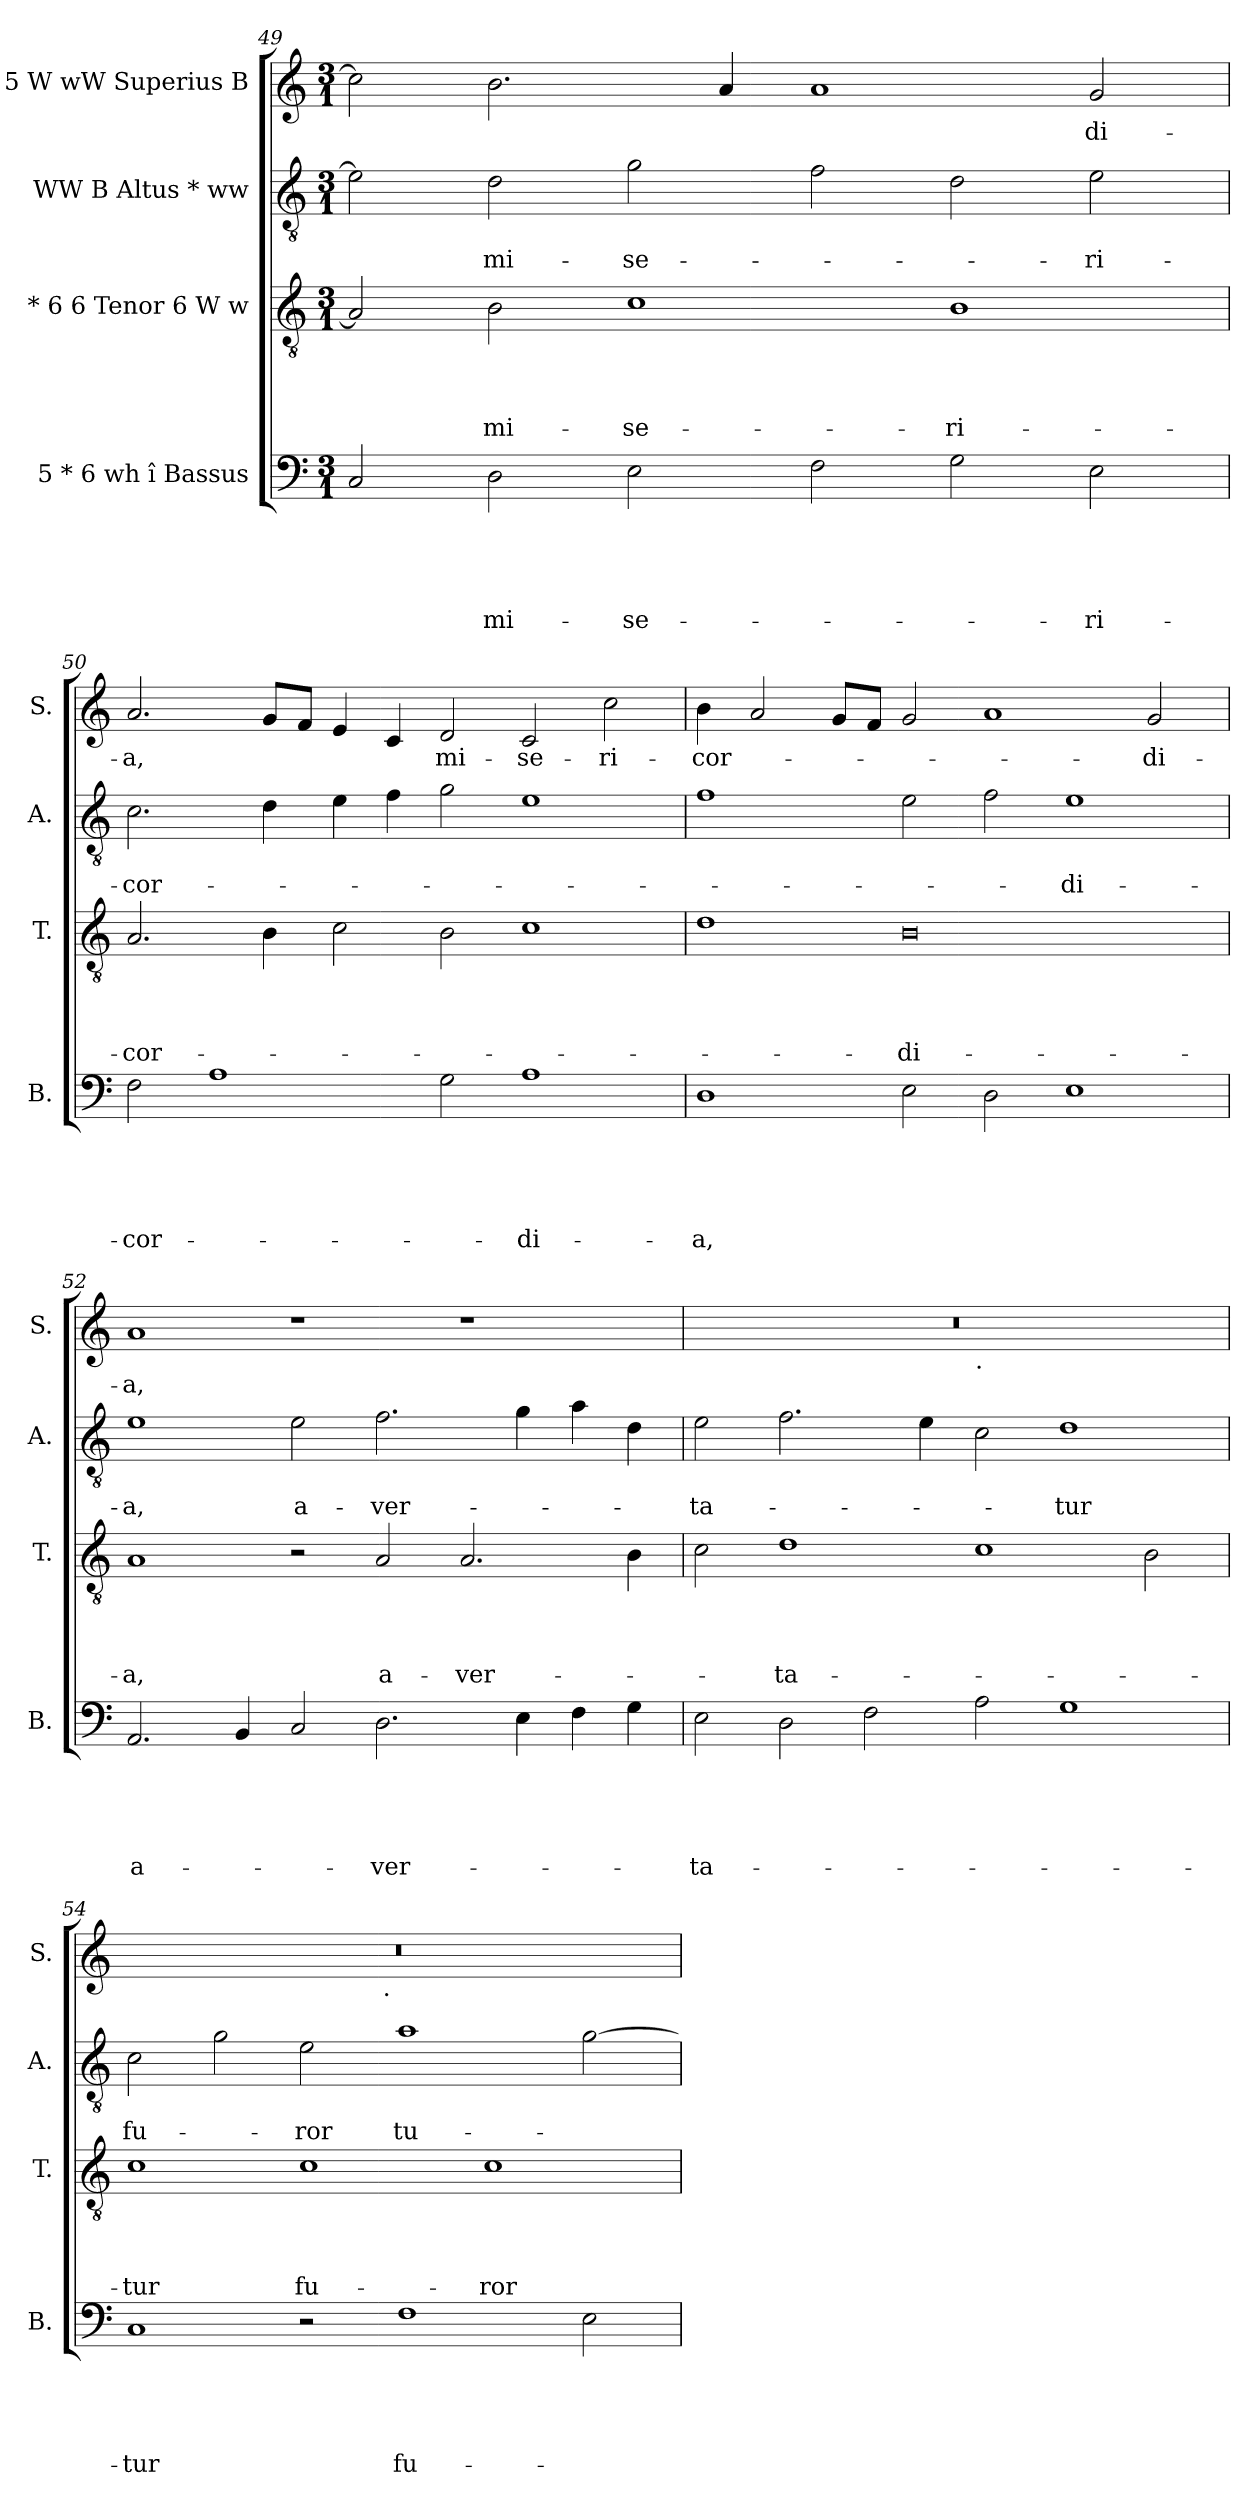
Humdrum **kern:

**kern	**text	**text	**text	**text	**text	**kern	**text	**text	**text	**text	**kern	**text	**text	**kern	**text
*part4	*part4	*part4	*part4	*part4	*part4	*part3	*part3	*part3	*part3	*part3	*part2	*part2	*part2	*part1	*part1
*staff4	*staff4	*staff4	*staff4	*staff4	*staff4	*staff3	*staff3	*staff3	*staff3	*staff3	*staff2	*staff2	*staff2	*staff1	*staff1
*I"5 * 6 wh î Bassus	*	*	*	*	*	*I"* 6 6 Tenor 6 W w	*	*	*	*	*I"WW B Altus * ww	*	*	*I"* 5 W wW Superius B	*
*I'B.	*	*	*	*	*	*I'T.	*	*	*	*	*I'A.	*	*	*I'S.	*
*clefF4	*	*	*	*	*	*clefGv2	*	*	*	*	*clefGv2	*	*	*clefG2	*
*k[]	*	*	*	*	*	*k[]	*	*	*	*	*k[]	*	*	*k[]	*
*C:	*	*	*	*	*	*C:	*	*	*	*	*C:	*	*	*C:	*
*M3/1	*	*	*	*	*	*M3/1	*	*	*	*	*M3/1	*	*	*M3/1	*
=49	=49	=49	=49	=49	=49	=49	=49	=49	=49	=49	=49	=49	=49	=49	=49
2C/	.	.	.	.	.	2A/]	.	.	.	.	2e\]	.	.	2cc\]	.
!	!	!	!	!	!LO:LY:b	!	!	!	!	!LO:LY:b	!	!	!LO:LY:b	!	!
2D\	.	.	.	.	mi-	2B\	.	.	.	mi-	2d\	.	mi-	2.b\	.
!	!	!	!	!	!LO:LY:b	!	!	!	!	!LO:LY:b	!	!	!LO:LY:b	!	!
2E\	.	.	.	.	-se-	1c	.	.	.	-se-	2g\	.	-se-	.	.
.	.	.	.	.	.	.	.	.	.	.	.	.	.	4a/	.
2F\	.	.	.	.	.	.	.	.	.	.	2f\	.	.	1a	.
!	!	!	!	!	!	!	!	!	!	!LO:LY:b	!	!	!	!	!
2G\	.	.	.	.	.	1B	.	.	.	-ri-	2d\	.	.	.	.
!	!	!	!	!	!LO:LY:b	!	!	!	!	!	!	!	!LO:LY:b	!	!LO:LY:b
2E\	.	.	.	.	-ri-	.	.	.	.	.	2e\	.	-ri-	2g/	-di-
=50	=50	=50	=50	=50	=50	=50	=50	=50	=50	=50	=50	=50	=50	=50	=50
!	!	!	!	!	!LO:LY:b	!	!	!	!	!LO:LY:b	!	!	!LO:LY:b	!	!LO:LY:b
2F\	.	.	.	.	-cor-	2.A/	.	.	.	-cor-	2.c\	.	-cor-	2.a/	-a,
1A	.	.	.	.	.	.	.	.	.	.	.	.	.	.	.
.	.	.	.	.	.	4B\	.	.	.	.	4d\	.	.	8g/L	.
.	.	.	.	.	.	.	.	.	.	.	.	.	.	8f/J	.
.	.	.	.	.	.	2c\	.	.	.	.	4e\	.	.	4e/	.
.	.	.	.	.	.	.	.	.	.	.	4f\	.	.	4c/	.
!	!	!	!	!	!	!	!	!	!	!	!	!	!	!	!LO:LY:b
2G\	.	.	.	.	.	2B\	.	.	.	.	2g\	.	.	2d/	mi-
!	!	!	!	!	!LO:LY:b	!	!	!	!	!	!	!	!	!	!LO:LY:b
1A	.	.	.	.	-di-	1c	.	.	.	.	1e	.	.	2c/	-se-
!	!	!	!	!	!	!	!	!	!	!	!	!	!	!	!LO:LY:b
.	.	.	.	.	.	.	.	.	.	.	.	.	.	2cc\	-ri-
!!LO:LB:g=z
=51	=51	=51	=51	=51	=51	=51	=51	=51	=51	=51	=51	=51	=51	=51	=51
!	!	!	!	!	!LO:LY:b	!	!	!	!	!	!	!	!	!	!LO:LY:b
1D	.	.	.	.	-a,	1d	.	.	.	.	1f	.	.	4b\	-cor-
.	.	.	.	.	.	.	.	.	.	.	.	.	.	2a/	.
.	.	.	.	.	.	.	.	.	.	.	.	.	.	8g/L	.
.	.	.	.	.	.	.	.	.	.	.	.	.	.	8f/J	.
!	!	!	!	!	!	!	!	!	!	!LO:LY:b:rj	!	!	!	!	!
2E\	.	.	.	.	.	0B	.	.	.	-di-	2e\	.	.	2g/	.
2D\	.	.	.	.	.	.	.	.	.	.	2f\	.	.	1a	.
!	!	!	!	!	!	!	!	!	!	!	!	!	!LO:LY:b	!	!
1E	.	.	.	.	.	.	.	.	.	.	1e	.	-di-	.	.
!	!	!	!	!	!	!	!	!	!	!	!	!	!	!	!LO:LY:b
.	.	.	.	.	.	.	.	.	.	.	.	.	.	2g/	-di-
=52	=52	=52	=52	=52	=52	=52	=52	=52	=52	=52	=52	=52	=52	=52	=52
!	!	!	!	!	!LO:LY:b	!	!	!	!	!LO:LY:b	!	!	!LO:LY:b	!	!LO:LY:b
2.AA/	.	.	.	.	a-	1A	.	.	.	-a,	1e	.	-a,	1a	-a,
4BB/	.	.	.	.	.	.	.	.	.	.	.	.	.	.	.
!	!	!	!	!	!	!	!	!	!	!	!	!	!LO:LY:b	!	!
2C/	.	.	.	.	.	2r	.	.	.	.	2e\	.	a-	1r	.
!	!	!	!	!	!LO:LY:b	!	!	!	!	!LO:LY:b	!	!	!LO:LY:b	!	!
2.D\	.	.	.	.	-ver-	2A/	.	.	.	a-	2.f\	.	-ver-	.	.
!	!	!	!	!	!	!	!	!	!	!LO:LY:b	!	!	!	!	!
.	.	.	.	.	.	2.A/	.	.	.	-ver-	.	.	.	1r	.
4E\	.	.	.	.	.	.	.	.	.	.	4g\	.	.	.	.
4F\	.	.	.	.	.	.	.	.	.	.	4a\	.	.	.	.
4G\	.	.	.	.	.	4B\	.	.	.	.	4d\	.	.	.	.
=53	=53	=53	=53	=53	=53	=53	=53	=53	=53	=53	=53	=53	=53	=53	=53
!	!	!	!	!	!LO:LY:b	!	!	!	!	!	!	!	!LO:LY:b	!	!
*	*	*	*	*	*	*	*	*	*	*	*	*	*	*^	*
2E\	.	.	.	.	-ta-	2c\	.	.	.	.	2e\	.	-ta-	0.r	1.ryy	.
!	!	!	!	!	!	!	!	!	!	!LO:LY:b	!	!	!	!	!	!
2D\	.	.	.	.	.	1d	.	.	.	-ta-	2.f\	.	.	.	.	.
2F\	.	.	.	.	.	.	.	.	.	.	.	.	.	.	.	.
.	.	.	.	.	.	.	.	.	.	.	4e\	.	.	.	.	.
!	!	!	!	!	!	!	!	!	!	!	!	!	!	!	!LO:TX:b:t=.	!
2A\	.	.	.	.	.	1c	.	.	.	.	2c\	.	.	.	1.ryy	.
!	!	!	!	!	!	!	!	!	!	!	!	!	!LO:LY:b	!	!	!
1G	.	.	.	.	.	.	.	.	.	.	1d	.	-tur	.	.	.
.	.	.	.	.	.	2B\	.	.	.	.	.	.	.	.	.	.
=54	=54	=54	=54	=54	=54	=54	=54	=54	=54	=54	=54	=54	=54	=54	=54	=54
!	!	!	!	!	!LO:LY:b	!	!	!	!	!LO:LY:b	!	!	!LO:LY:b	!	!	!
1C	.	.	.	.	-tur	1c	.	.	.	-tur	2c\	.	fu-	0.r	1ryy	.
.	.	.	.	.	.	.	.	.	.	.	2g\	.	.	.	.	.
!	!	!	!	!	!	!	!	!	!	!LO:LY:b	!	!	!LO:LY:b	!	!	!
2r	.	.	.	.	.	1c	.	.	.	fu-	2e\	.	-ror	.	4...ryy	.
!	!	!	!	!	!	!	!	!	!	!	!	!	!	!	!LO:TX:b:t=.	!
.	.	.	.	.	.	.	.	.	.	.	.	.	.	.	1ryy	.
!	!	!	!	!	!LO:LY:b	!	!	!	!	!	!	!	!LO:LY:b	!	!	!
1F	.	.	.	.	fu-	.	.	.	.	.	1a	.	tu-	.	.	.
!	!	!	!	!	!	!	!	!	!	!LO:LY:b	!	!	!	!	!	!
.	.	.	.	.	.	1c	.	.	.	-ror	.	.	.	.	.	.
.	.	.	.	.	.	.	.	.	.	.	.	.	.	.	2ryy	.
2E\	.	.	.	.	.	.	.	.	.	.	[>2g\	.	.	.	.	.
.	.	.	.	.	.	.	.	.	.	.	.	.	.	.	32ryy	.
*	*	*	*	*	*	*	*	*	*	*	*	*	*	*v	*v	*
=	=	=	=	=	=	=	=	=	=	=	=	=	=	=	=
*-	*-	*-	*-	*-	*-	*-	*-	*-	*-	*-	*-	*-	*-	*-	*-
